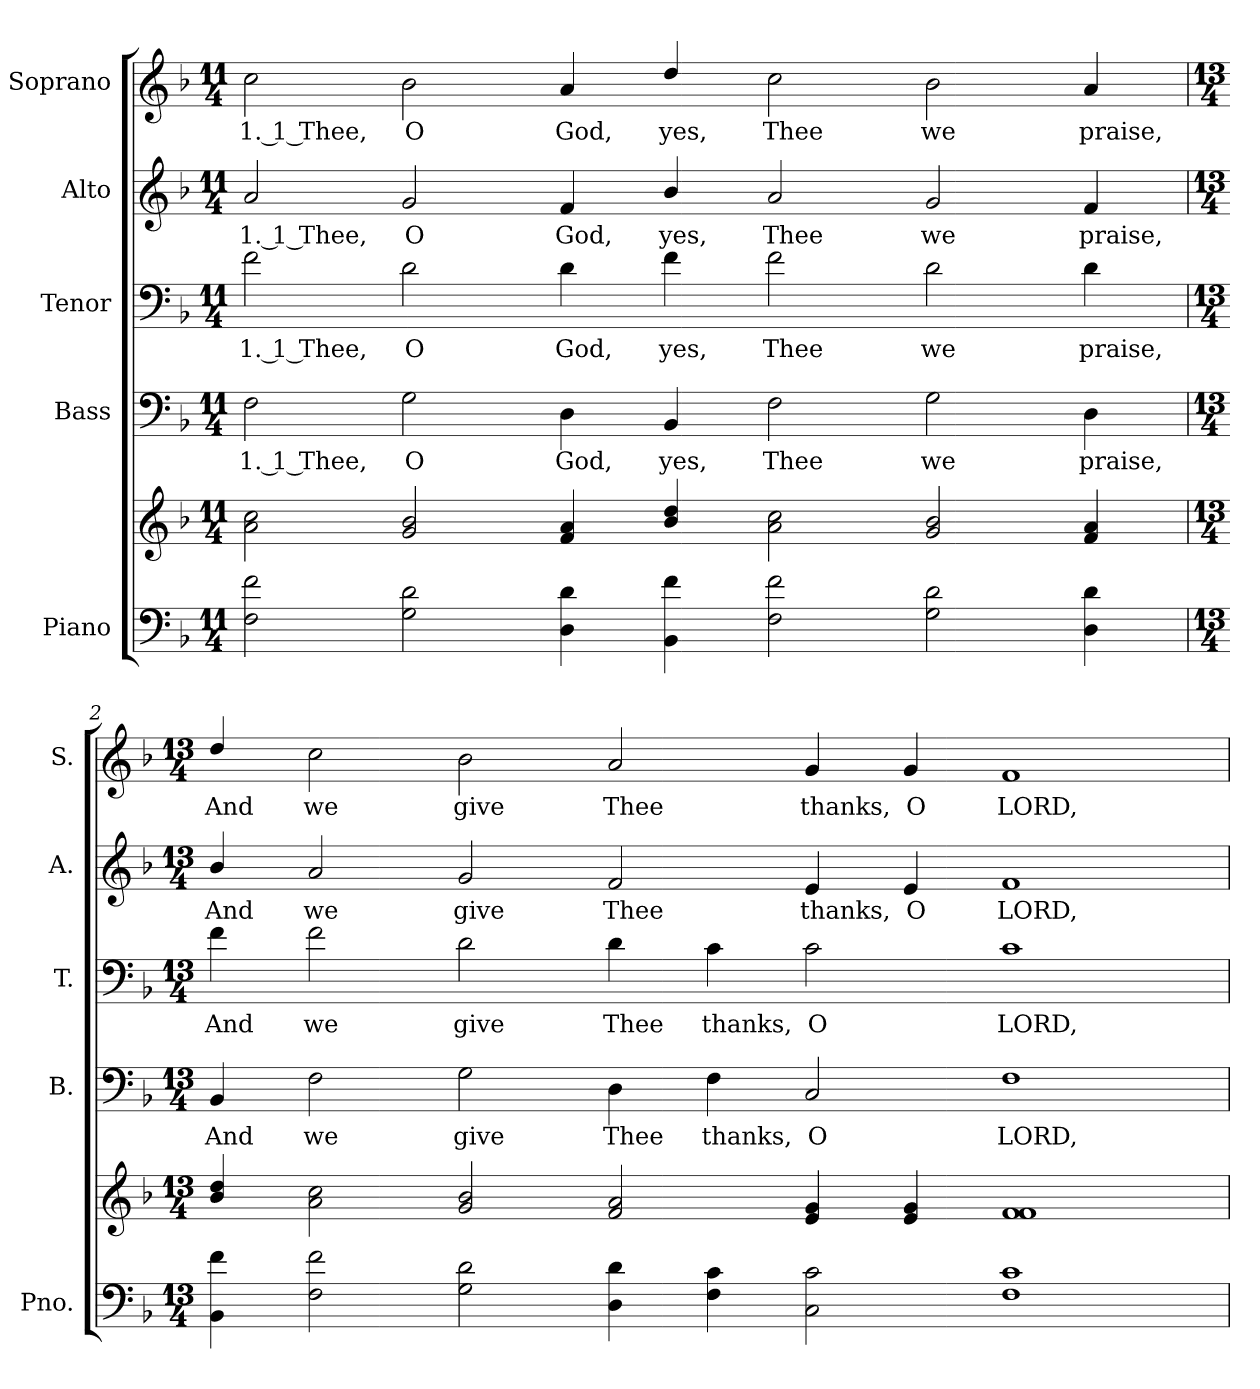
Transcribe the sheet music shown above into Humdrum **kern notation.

**kern	**kern	**kern	**text	**kern	**text	**kern	**text	**kern	**text
*part5	*part5	*part4	*part4	*part3	*part3	*part2	*part2	*part1	*part1
*staff6	*staff5	*staff4	*staff4	*staff3	*staff3	*staff2	*staff2	*staff1	*staff1
*I"Piano	*	*I"Bass	*	*I"Tenor	*	*I"Alto	*	*I"Soprano	*
*I'Pno.	*	*I'B.	*	*I'T.	*	*I'A.	*	*I'S.	*
!!LO:PB:g=z
*clefF4	*clefG2	*clefF4	*	*clefF4	*	*clefG2	*	*clefG2	*
*k[b-]	*k[b-]	*k[b-]	*	*k[b-]	*	*k[b-]	*	*k[b-]	*
*F:	*F:	*F:	*	*F:	*	*F:	*	*F:	*
*M11/4	*M11/4	*M11/4	*	*M11/4	*	*M11/4	*	*M11/4	*
*MM200	*MM200	*MM200	*	*MM200	*	*MM200	*	*MM200	*
=1	=1	=1	=1	=1	=1	=1	=1	=1	=1
!	!	!	!LO:LY:b:color=#000000	!	!	!	!	!	!
!	!	!	!	!	!LO:LY:b:color=#000000	!	!	!	!
!	!	!	!	!	!	!	!LO:LY:b:color=#000000	!	!
!	!	!	!	!	!	!	!	!	!LO:LY:b:color=#000000
2Fi\ 2fi	2ai\ 2cci	2Fi\	1. 1 Thee,	2fi\	1. 1 Thee,	2ai/	1. 1 Thee,	2cci\	1. 1 Thee,
!	!	!	!LO:LY:b:color=#000000	!	!	!	!	!	!
!	!	!	!	!	!LO:LY:b:color=#000000	!	!	!	!
!	!	!	!	!	!	!	!LO:LY:b:color=#000000	!	!
!	!	!	!	!	!	!	!	!	!LO:LY:b:color=#000000
2Gi\ 2di	2gi/ 2b-i	2Gi\	O	2di\	O	2gi/	O	2b-i\	O
!	!	!	!LO:LY:b:color=#000000	!	!	!	!	!	!
!	!	!	!	!	!LO:LY:b:color=#000000	!	!	!	!
!	!	!	!	!	!	!	!LO:LY:b:color=#000000	!	!
!	!	!	!	!	!	!	!	!	!LO:LY:b:color=#000000
4Di\ 4di	4fi/ 4ai	4Di\	God,	4di\	God,	4fi/	God,	4ai/	God,
!	!	!	!LO:LY:b:color=#000000	!	!	!	!	!	!
!	!	!	!	!	!LO:LY:b:color=#000000	!	!	!	!
!	!	!	!	!	!	!	!LO:LY:b:color=#000000	!	!
!	!	!	!	!	!	!	!	!	!LO:LY:b:color=#000000
4BB-i\ 4fi	4b-i/ 4ddi	4BB-i/	yes,	4fi\	yes,	4b-i/	yes,	4ddi/	yes,
!	!	!	!LO:LY:b:color=#000000	!	!	!	!	!	!
!	!	!	!	!	!LO:LY:b:color=#000000	!	!	!	!
!	!	!	!	!	!	!	!LO:LY:b:color=#000000	!	!
!	!	!	!	!	!	!	!	!	!LO:LY:b:color=#000000
2Fi\ 2fi	2ai\ 2cci	2Fi\	Thee	2fi\	Thee	2ai/	Thee	2cci\	Thee
!	!	!	!LO:LY:b:color=#000000	!	!	!	!	!	!
!	!	!	!	!	!LO:LY:b:color=#000000	!	!	!	!
!	!	!	!	!	!	!	!LO:LY:b:color=#000000	!	!
!	!	!	!	!	!	!	!	!	!LO:LY:b:color=#000000
2Gi\ 2di	2gi/ 2b-i	2Gi\	we	2di\	we	2gi/	we	2b-i\	we
!	!	!	!LO:LY:b:color=#000000	!	!	!	!	!	!
!	!	!	!	!	!LO:LY:b:color=#000000	!	!	!	!
!	!	!	!	!	!	!	!LO:LY:b:color=#000000	!	!
!	!	!	!	!	!	!	!	!	!LO:LY:b:color=#000000
4Di\ 4di	4fi/ 4ai	4Di\	praise,	4di\	praise,	4fi/	praise,	4ai/	praise,
=2	=2	=2	=2	=2	=2	=2	=2	=2	=2
*M13/4	*M13/4	*M13/4	*	*M13/4	*	*M13/4	*	*M13/4	*
!	!	!	!LO:LY:b:color=#000000	!	!	!	!	!	!
!	!	!	!	!	!LO:LY:b:color=#000000	!	!	!	!
!	!	!	!	!	!	!	!LO:LY:b:color=#000000	!	!
!	!	!	!	!	!	!	!	!	!LO:LY:b:color=#000000
4BB-i\ 4fi	4b-i/ 4ddi	4BB-i/	And	4fi\	And	4b-i/	And	4ddi/	And
!	!	!	!LO:LY:b:color=#000000	!	!	!	!	!	!
!	!	!	!	!	!LO:LY:b:color=#000000	!	!	!	!
!	!	!	!	!	!	!	!LO:LY:b:color=#000000	!	!
!	!	!	!	!	!	!	!	!	!LO:LY:b:color=#000000
2Fi\ 2fi	2ai\ 2cci	2Fi\	we	2fi\	we	2ai/	we	2cci\	we
!	!	!	!LO:LY:b:color=#000000	!	!	!	!	!	!
!	!	!	!	!	!LO:LY:b:color=#000000	!	!	!	!
!	!	!	!	!	!	!	!LO:LY:b:color=#000000	!	!
!	!	!	!	!	!	!	!	!	!LO:LY:b:color=#000000
2Gi\ 2di	2gi/ 2b-i	2Gi\	give	2di\	give	2gi/	give	2b-i\	give
!	!	!	!LO:LY:b:color=#000000	!	!	!	!	!	!
!	!	!	!	!	!LO:LY:b:color=#000000	!	!	!	!
!	!	!	!	!	!	!	!LO:LY:b:color=#000000	!	!
!	!	!	!	!	!	!	!	!	!LO:LY:b:color=#000000
4Di\ 4di	2fi/ 2ai	4Di\	Thee	4di\	Thee	2fi/	Thee	2ai/	Thee
!	!	!	!LO:LY:b:color=#000000	!	!	!	!	!	!
!	!	!	!	!	!LO:LY:b:color=#000000	!	!	!	!
4Fi\ 4ci	.	4Fi\	thanks,	4ci\	thanks,	.	.	.	.
!	!	!	!LO:LY:b:color=#000000	!	!	!	!	!	!
!	!	!	!	!	!LO:LY:b:color=#000000	!	!	!	!
!	!	!	!	!	!	!	!LO:LY:b:color=#000000	!	!
!	!	!	!	!	!	!	!	!	!LO:LY:b:color=#000000
2Ci\ 2ci	4ei/ 4gi	2Ci/	O	2ci\	O	4ei/	thanks,	4gi/	thanks,
!	!	!	!	!	!	!	!LO:LY:b:color=#000000	!	!
!	!	!	!	!	!	!	!	!	!LO:LY:b:color=#000000
.	4ei/ 4gi	.	.	.	.	4ei/	O	4gi/	O
!	!	!	!LO:LY:b:color=#000000	!	!	!	!	!	!
!	!	!	!	!	!LO:LY:b:color=#000000	!	!	!	!
!	!	!	!	!	!	!	!LO:LY:b:color=#000000	!	!
!	!	!	!	!	!	!	!	!	!LO:LY:b:color=#000000
1Fi 1ci	1fi 1fi	1Fi	LORD,	1ci	LORD,	1fi	LORD,	1fi	LORD,
=	=	=	=	=	=	=	=	=	=
*-	*-	*-	*-	*-	*-	*-	*-	*-	*-
